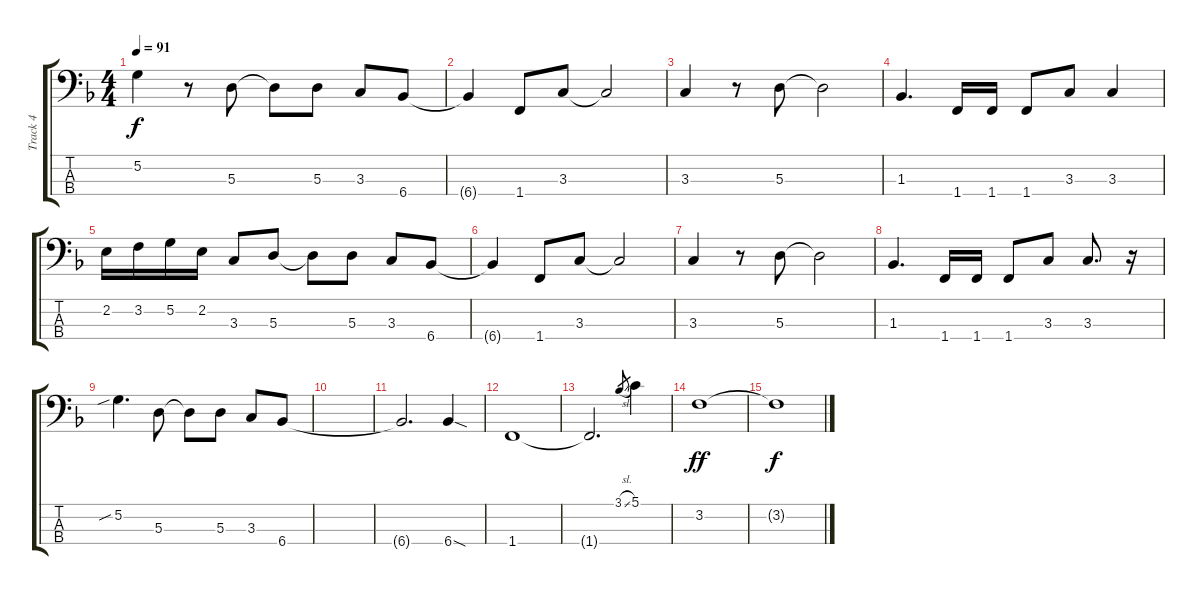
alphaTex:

\track ("Track 4" "Track 4") {instrument electricbassfinger}
\staff {score tabs}
\tuning (G2 D2 A1 E1) {hide}
\ts (4 4)
\tempo 91
\clef f4
\ks f
5.2.4{dy f} r.8 5.3.8 5.3{t}.8 5.3.8 3.3.8 6.4.8 |
6.4{t}.4 1.4.8 3.3.8 3.3{t}.2 |
3.3.4 r.8 5.3.8 5.3{t}.2 |
1.3.4{d} 1.4.16 1.4.16 1.4.8 3.3.8 3.3.4 |
2.2.16 3.2.16 5.2.16 2.2.16 3.3.8 5.3.8 5.3{t}.8 5.3.8 3.3.8 6.4.8 |
6.4{t}.4 1.4.8 3.3.8 3.3{t}.2 |
3.3.4 r.8 5.3.8 5.3{t}.2 |
1.3.4{d} 1.4.16 1.4.16 1.4.8 3.3.8 3.3.8{d} r.16 |
5.2{sib}.4{d} 5.3.8 5.3{t}.8 5.3.8 3.3.8 6.4.8 |
|
6.4{t}.2{d} 6.4{sod}.4 |
1.4.1 |
1.4{t}.2{d} 3.1{sl}.8{gr} 5.1.4 |
3.2.1{dy ff} |
3.2{t}.1{dy f}
